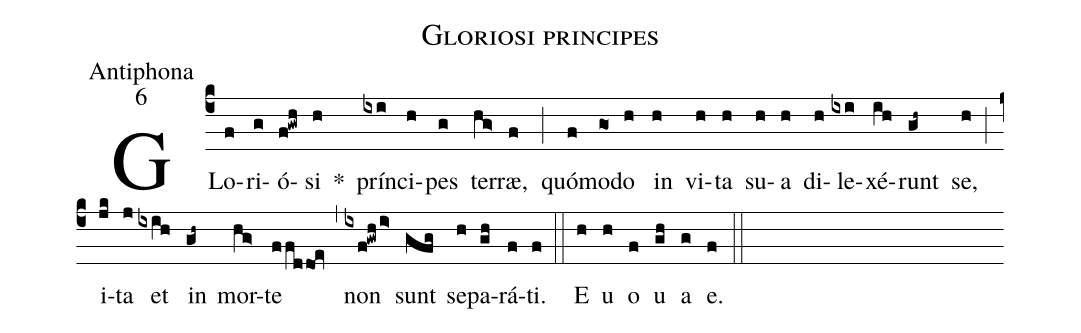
name:Gloriosi principes;
office-part:Antiphona;
mode:6;
%%
(c4)
GLo(f)ri(g)ó(f!gwh)si(h) *()
prín(ixi)ci(h)pes(g) ter(hg>)ræ,(f) (;)
quó(f)mo(go)do(h) in(h) vi(h)ta(h) su(h)a(h) di(h)le(ixi)xé(ih)runt(gh~) se,(h) (;)
i(jk)ta(j) et(ixih) in(gh~) mor(hg>)te(ffddoe) (,)
non(ixf!gwh/i>) sunt(gfg) se(h)pa(gh)rá(f)ti.(f) (::)
E(h) u(h) o(f) u(gh) a(g) e.(f) (::)
